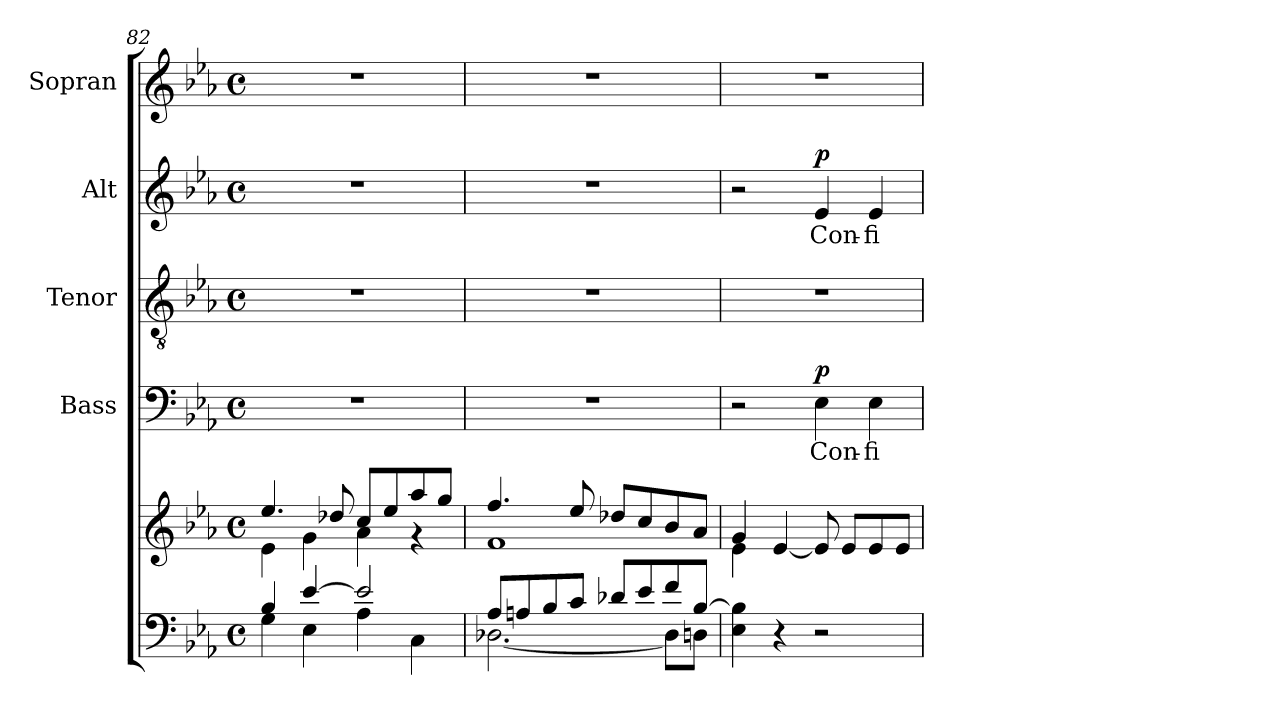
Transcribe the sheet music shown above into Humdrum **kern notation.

**kern	**kern	**kern	**text	**dynam	**kern	**kern	**text	**dynam	**kern
*part5	*part5	*part4	*part4	*part4	*part3	*part2	*part2	*part2	*part1
*staff6	*staff5	*staff4	*staff4	*staff4	*staff3	*staff2	*staff2	*staff2	*staff1
*	*	*I"Bass	*	*	*I"Tenor	*I"Alt	*	*	*I"Sopran
*	*	*I'B.	*	*	*I'T.	*I'A.	*	*	*I'S.
*clefF4	*clefG2	*clefF4	*	*	*clefGv2	*clefG2	*	*	*clefG2
*k[b-e-a-]	*k[b-e-a-]	*k[b-e-a-]	*	*	*k[b-e-a-]	*k[b-e-a-]	*	*	*k[b-e-a-]
*E-:	*E-:	*E-:	*	*	*E-:	*E-:	*	*	*E-:
*M4/4	*M4/4	*M4/4	*	*	*M4/4	*M4/4	*	*	*M4/4
*met(c)	*met(c)	*met(c)	*	*	*met(c)	*met(c)	*	*	*met(c)
=82	=82	=82	=82	=82	=82	=82	=82	=82	=82
*^	*^	*	*	*	*	*	*	*	*
4B-/	4G\	4.ee-/	4e-\	1r	.	.	1r	1r	.	.	1r
[>4e-/	4E-\	.	4g\	.	.	.	.	.	.	.	.
.	.	8dd-X/	.	.	.	.	.	.	.	.	.
2e-/]	4A-\	8cc/L	4a-\	.	.	.	.	.	.	.	.
.	.	8ee-/	.	.	.	.	.	.	.	.	.
.	4C\	8aa-/	4rf	.	.	.	.	.	.	.	.
.	.	8gg/J	.	.	.	.	.	.	.	.	.
=83	=83	=83	=83	=83	=83	=83	=83	=83	=83	=83	=83
8A-/L	[<2.D-X\	4.ff/	1f	1r	.	.	1r	1r	.	.	1r
8An/	.	.	.	.	.	.	.	.	.	.	.
8B-/	.	.	.	.	.	.	.	.	.	.	.
8c/J	.	8ee-/	.	.	.	.	.	.	.	.	.
8d-X/L	.	8dd-X/L	.	.	.	.	.	.	.	.	.
8e-/	.	8cc/	.	.	.	.	.	.	.	.	.
8f/	8D-\L]	8b-/	.	.	.	.	.	.	.	.	.
[>8B-/J	8Dn\J	8a-/J	.	.	.	.	.	.	.	.	.
*v	*v	*	*	*	*	*	*	*	*	*	*
!!LO:LB:g=z
=84	=84	=84	=84	=84	=84	=84	=84	=84	=84	=84
4E-\ 4B-\]	4g/	4e-\	2r	.	.	1r	2r	.	.	1r
4r	[>4e-/	2.ryy	.	.	.	.	.	.	.	.
!	!	!	!	!LO:LY:b	!LO:DY:a	!	!	!LO:LY:b	!LO:DY:a	!
2r	8e-/]	.	4E-\	Con-	p	.	4e-/	Con-	p	.
.	8e-/L	.	.	.	.	.	.	.	.	.
!	!	!	!	!LO:LY:b	!	!	!	!LO:LY:b	!	!
.	8e-/	.	4E-\	-fi-	.	.	4e-/	-fi-	.	.
.	8e-/J	.	.	.	.	.	.	.	.	.
*	*v	*v	*	*	*	*	*	*	*	*
=	=	=	=	=	=	=	=	=	=
*-	*-	*-	*-	*-	*-	*-	*-	*-	*-
